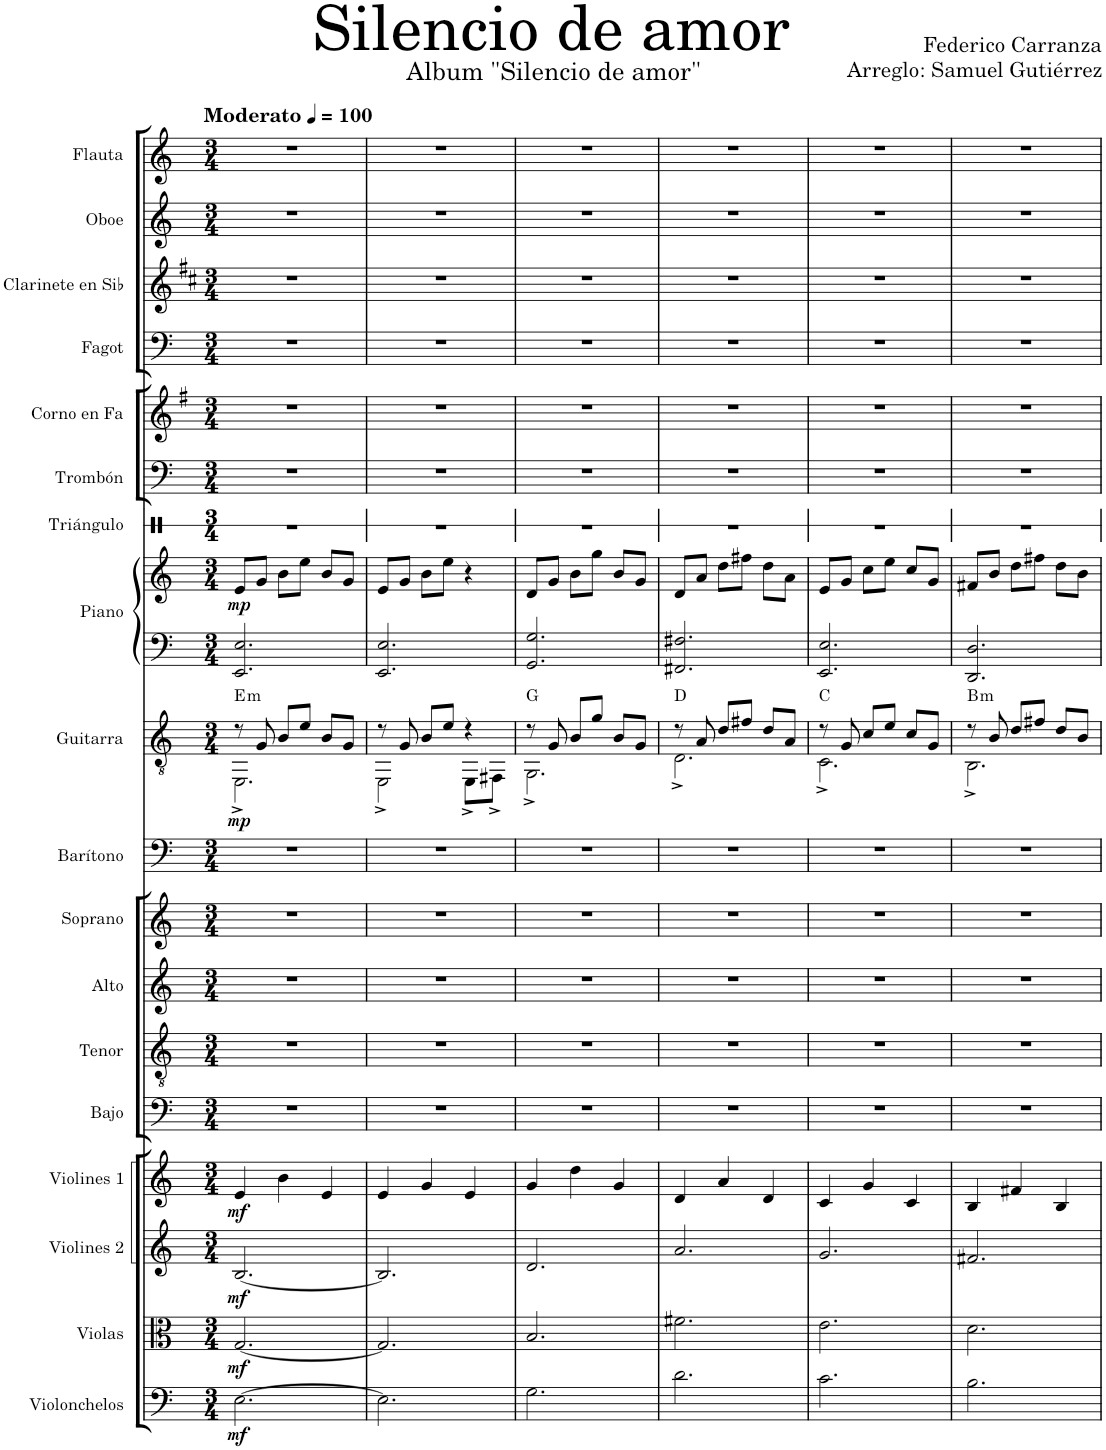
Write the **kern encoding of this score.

**kern	**dynam	**kern	**dynam	**kern	**dynam	**kern	**dynam	**kern	**kern	**kern	**kern	**kern	**kern	**dynam	**harte	**kern	**kern	**dynam	**kern	**kern	**kern	**kern	**kern	**kern	**kern
*part18	*part18	*part17	*part17	*part16	*part16	*part15	*part15	*part14	*part13	*part12	*part11	*part10	*part9	*part9	*part9	*part8	*part8	*part8	*part7	*part6	*part5	*part4	*part3	*part2	*part1
*staff19	*staff19	*staff18	*staff18	*staff17	*staff17	*staff16	*staff16	*staff15	*staff14	*staff13	*staff12	*staff11	*staff10	*staff10	*	*staff9	*staff8	*staff8/9	*staff7	*staff6	*staff5	*staff4	*staff3	*staff2	*staff1
*I"Violonchelos	*	*I"Violas	*	*I"Violines 2	*	*I"Violines 1	*	*I"Bajo	*I"Tenor	*I"Alto	*I"Soprano	*I"Barítono	*I"Guitarra	*	*	*I"Piano	*	*	*I"Triángulo	*I"Trombón	*I"Corno en Fa	*I"Fagot	*I"Clarinete en Sib	*I"Oboe	*I"Flauta
*I'Vcs.	*	*I'Vlas.	*	*I'Vlns. 2	*	*I'Vlns. 1	*	*I'B.	*I'T.	*I'A.	*I'S.	*I'Bar.	*I'Guit.	*	*	*I'Pno.	*	*	*	*I'Tbn.	*I'Cor. en Fa	*I'Fg.	*I'Cl. en Sib	*I'Ob.	*I'Fl.
*	*	*	*	*	*	*	*	*	*	*	*	*	*	*	*	*	*	*	*stria1	*	*	*	*	*	*
*clefF4	*	*clefC3	*	*clefG2	*	*clefG2	*	*clefF4	*clefGv2	*clefG2	*clefG2	*clefF4	*clefGv2	*	*	*clefF4	*clefG2	*	*clefX	*clefF4	*clefG2	*clefF4	*clefG2	*clefG2	*clefG2
*	*	*	*	*	*	*	*	*	*	*	*	*	*	*	*	*	*	*	*	*	*Trd4c7	*	*Trd1c2	*	*
*k[]	*	*k[]	*	*k[]	*	*k[]	*	*k[]	*k[]	*k[]	*k[]	*k[]	*k[]	*	*	*k[]	*k[]	*	*k[]	*k[]	*k[f#]	*k[]	*k[f#c#]	*k[]	*k[]
*M3/4	*	*M3/4	*	*M3/4	*	*M3/4	*	*M3/4	*M3/4	*M3/4	*M3/4	*M3/4	*M3/4	*	*	*M3/4	*M3/4	*	*M3/4	*M3/4	*M3/4	*M3/4	*M3/4	*M3/4	*M3/4
*MM100	*	*MM100	*	*MM100	*	*MM100	*	*MM100	*MM100	*MM100	*MM100	*MM100	*MM100	*	*	*MM100	*MM100	*	*MM100	*MM100	*MM100	*MM100	*MM100	*MM100	*MM100
=1	=1	=1	=1	=1	=1	=1	=1	=1	=1	=1	=1	=1	=1	=1	=1	=1	=1	=1	=1	=1	=1	=1	=1	=1	=1
*	*	*	*	*	*	*	*	*	*	*	*	*	*^	*	*	*	*	*	*	*	*	*	*	*	*
!	!	!	!	!	!	!	!	!	!	!	!	!	!	!	!	!	!	!	!	!	!	!	!	!	!	!LO:TX:a:B:t=Moderato
!	!LO:DY:b	!	!LO:DY:b	!	!LO:DY:b	!	!LO:DY:b	!	!	!	!	!	!	!	!LO:DY:b	!LO:H:kt=m	!	!	!LO:DY:b	!	!	!	!	!	!	!
[2.E\	mf	[2.G/	mf	[2.B/	mf	4e/	mf	2.r	2.r	2.r	2.r	2.r	8r	2.EE^\	mp	E:min	2.EE/ 2.E/	8e/L	mp	2.r	2.r	2.r	2.r	2.r	2.r	2.r
.	.	.	.	.	.	.	.	.	.	.	.	.	8G/	.	.	.	.	8g/J	.	.	.	.	.	.	.	.
.	.	.	.	.	.	4b\	.	.	.	.	.	.	8B/L	.	.	.	.	8b\L	.	.	.	.	.	.	.	.
.	.	.	.	.	.	.	.	.	.	.	.	.	8e/J	.	.	.	.	8ee\J	.	.	.	.	.	.	.	.
.	.	.	.	.	.	4e/	.	.	.	.	.	.	8B/L	.	.	.	.	8b/L	.	.	.	.	.	.	.	.
.	.	.	.	.	.	.	.	.	.	.	.	.	8G/J	.	.	.	.	8g/J	.	.	.	.	.	.	.	.
=2	=2	=2	=2	=2	=2	=2	=2	=2	=2	=2	=2	=2	=2	=2	=2	=2	=2	=2	=2	=2	=2	=2	=2	=2	=2	=2
2.E\]	.	2.G/]	.	2.B/]	.	4e/	.	2.r	2.r	2.r	2.r	2.r	8r	2EE^\	.	.	2.EE/ 2.E/	8e/L	.	2.r	2.r	2.r	2.r	2.r	2.r	2.r
.	.	.	.	.	.	.	.	.	.	.	.	.	8G/	.	.	.	.	8g/J	.	.	.	.	.	.	.	.
.	.	.	.	.	.	4g/	.	.	.	.	.	.	8B/L	.	.	.	.	8b\L	.	.	.	.	.	.	.	.
.	.	.	.	.	.	.	.	.	.	.	.	.	8e/J	.	.	.	.	8ee\J	.	.	.	.	.	.	.	.
.	.	.	.	.	.	4e/	.	.	.	.	.	.	4r	8EE^\L	.	.	.	4r	.	.	.	.	.	.	.	.
.	.	.	.	.	.	.	.	.	.	.	.	.	.	8FF#X^\J	.	.	.	.	.	.	.	.	.	.	.	.
=3	=3	=3	=3	=3	=3	=3	=3	=3	=3	=3	=3	=3	=3	=3	=3	=3	=3	=3	=3	=3	=3	=3	=3	=3	=3	=3
2.G\	.	2.B/	.	2.d/	.	4g/	.	2.r	2.r	2.r	2.r	2.r	8r	2.GG^\	.	G:maj	2.GG/ 2.G/	8d/L	.	2.r	2.r	2.r	2.r	2.r	2.r	2.r
.	.	.	.	.	.	.	.	.	.	.	.	.	8G/	.	.	.	.	8g/J	.	.	.	.	.	.	.	.
.	.	.	.	.	.	4dd\	.	.	.	.	.	.	8B/L	.	.	.	.	8b\L	.	.	.	.	.	.	.	.
.	.	.	.	.	.	.	.	.	.	.	.	.	8g/J	.	.	.	.	8gg\J	.	.	.	.	.	.	.	.
.	.	.	.	.	.	4g/	.	.	.	.	.	.	8B/L	.	.	.	.	8b/L	.	.	.	.	.	.	.	.
.	.	.	.	.	.	.	.	.	.	.	.	.	8G/J	.	.	.	.	8g/J	.	.	.	.	.	.	.	.
=4	=4	=4	=4	=4	=4	=4	=4	=4	=4	=4	=4	=4	=4	=4	=4	=4	=4	=4	=4	=4	=4	=4	=4	=4	=4	=4
2.d\	.	2.f#X\	.	2.a/	.	4d/	.	2.r	2.r	2.r	2.r	2.r	8r	2.D^\	.	D:maj	2.FF#X/ 2.F#X/	8d/L	.	2.r	2.r	2.r	2.r	2.r	2.r	2.r
.	.	.	.	.	.	.	.	.	.	.	.	.	8A/	.	.	.	.	8a/J	.	.	.	.	.	.	.	.
.	.	.	.	.	.	4a/	.	.	.	.	.	.	8d/L	.	.	.	.	8dd\L	.	.	.	.	.	.	.	.
.	.	.	.	.	.	.	.	.	.	.	.	.	8f#X/J	.	.	.	.	8ff#X\J	.	.	.	.	.	.	.	.
.	.	.	.	.	.	4d/	.	.	.	.	.	.	8d/L	.	.	.	.	8dd\L	.	.	.	.	.	.	.	.
.	.	.	.	.	.	.	.	.	.	.	.	.	8A/J	.	.	.	.	8a\J	.	.	.	.	.	.	.	.
=5	=5	=5	=5	=5	=5	=5	=5	=5	=5	=5	=5	=5	=5	=5	=5	=5	=5	=5	=5	=5	=5	=5	=5	=5	=5	=5
2.c\	.	2.e\	.	2.g/	.	4c/	.	2.r	2.r	2.r	2.r	2.r	8r	2.C^\	.	C:maj	2.EE/ 2.E/	8e/L	.	2.r	2.r	2.r	2.r	2.r	2.r	2.r
.	.	.	.	.	.	.	.	.	.	.	.	.	8G/	.	.	.	.	8g/J	.	.	.	.	.	.	.	.
.	.	.	.	.	.	4g/	.	.	.	.	.	.	8c/L	.	.	.	.	8cc\L	.	.	.	.	.	.	.	.
.	.	.	.	.	.	.	.	.	.	.	.	.	8e/J	.	.	.	.	8ee\J	.	.	.	.	.	.	.	.
.	.	.	.	.	.	4c/	.	.	.	.	.	.	8c/L	.	.	.	.	8cc/L	.	.	.	.	.	.	.	.
.	.	.	.	.	.	.	.	.	.	.	.	.	8G/J	.	.	.	.	8g/J	.	.	.	.	.	.	.	.
=6	=6	=6	=6	=6	=6	=6	=6	=6	=6	=6	=6	=6	=6	=6	=6	=6	=6	=6	=6	=6	=6	=6	=6	=6	=6	=6
!	!	!	!	!	!	!	!	!	!	!	!	!	!	!	!	!LO:H:kt=m	!	!	!	!	!	!	!	!	!	!
2.B\	.	2.d\	.	2.f#X/	.	4B/	.	2.r	2.r	2.r	2.r	2.r	8r	2.BB^\	.	B:min	2.DD/ 2.D/	8f#X/L	.	2.r	2.r	2.r	2.r	2.r	2.r	2.r
.	.	.	.	.	.	.	.	.	.	.	.	.	8B/	.	.	.	.	8b/J	.	.	.	.	.	.	.	.
.	.	.	.	.	.	4f#X/	.	.	.	.	.	.	8d/L	.	.	.	.	8dd\L	.	.	.	.	.	.	.	.
.	.	.	.	.	.	.	.	.	.	.	.	.	8f#X/J	.	.	.	.	8ff#X\J	.	.	.	.	.	.	.	.
.	.	.	.	.	.	4B/	.	.	.	.	.	.	8d/L	.	.	.	.	8dd\L	.	.	.	.	.	.	.	.
.	.	.	.	.	.	.	.	.	.	.	.	.	8B/J	.	.	.	.	8b\J	.	.	.	.	.	.	.	.
*	*	*	*	*	*	*	*	*	*	*	*	*	*v	*v	*	*	*	*	*	*	*	*	*	*	*	*
=	=	=	=	=	=	=	=	=	=	=	=	=	=	=	=	=	=	=	=	=	=	=	=	=	=
*-	*-	*-	*-	*-	*-	*-	*-	*-	*-	*-	*-	*-	*-	*-	*-	*-	*-	*-	*-	*-	*-	*-	*-	*-	*-
